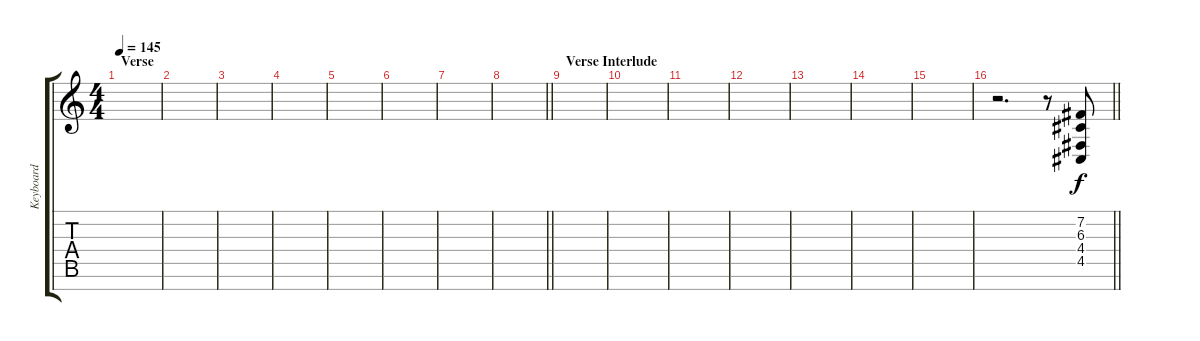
\track ("Keyboard" "Keyboard") {instrument stringensemble1}
\staff {score tabs}
\tuning (E4 B3 G3 D3 A2 E2 B1) {hide}
\ts (4 4)
\section ("" "Verse")
\tempo 145
\clef g2
\ks c
|
|
|
|
|
|
|
\barLineRight lightlight
|
\section ("" "Verse Interlude")
|
|
|
|
|
|
|
\barLineRight lightlight
r.2{d} r.8 (7.2 6.3 4.4 4.5).8
